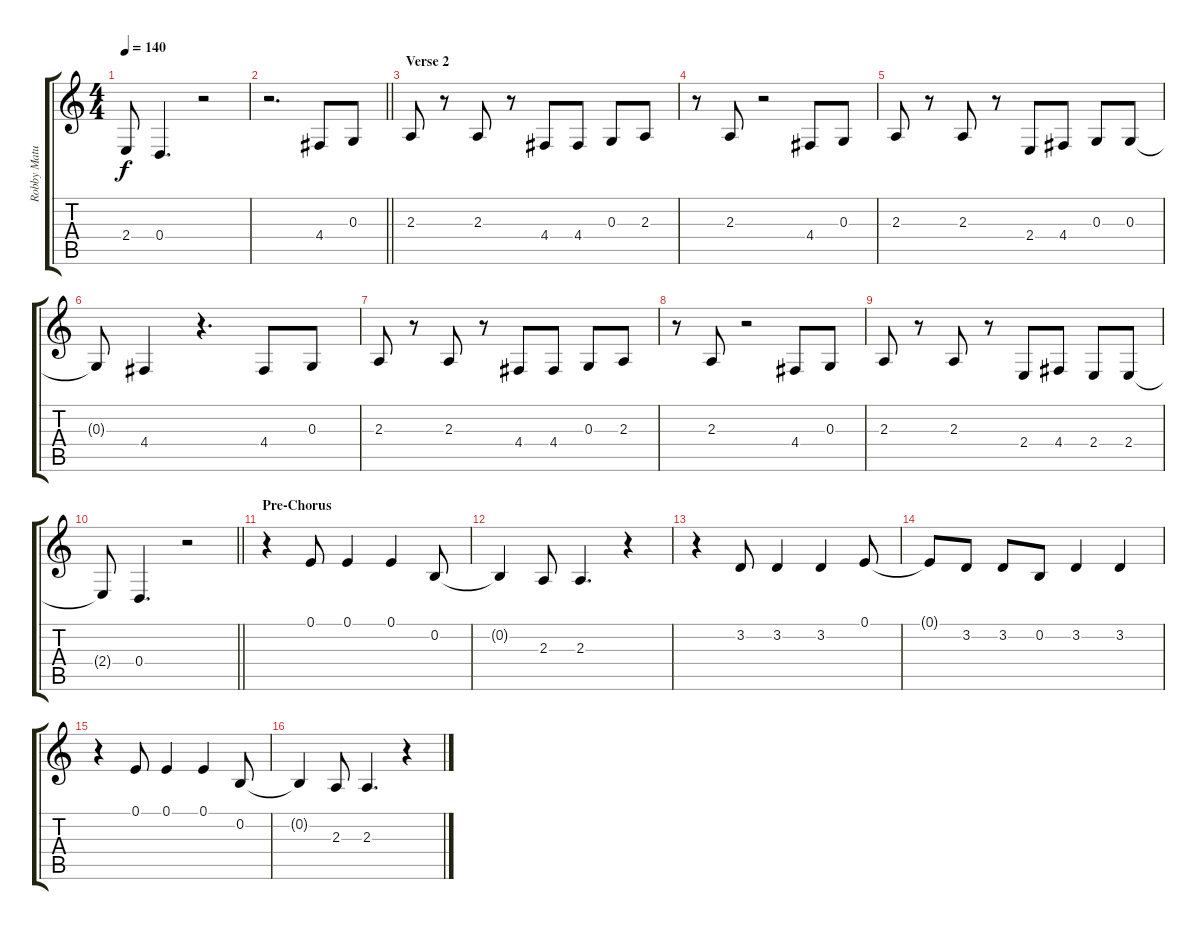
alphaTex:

\track ("Robby Matulandi" "Robby Matu") {instrument lead6voice}
\staff {score tabs}
\tuning (E4 B3 G3 D3 A2 E2) {hide}
\ts (4 4)
\tempo 140
\clef g2
\ks c
2.4{t}.8{dy f} 0.4.4{d} r.2 |
\barLineRight lightlight
r.2{d} 4.4.8 0.3.8 |
\section ("" "Verse 2")
2.3.8 r.8 2.3.8 r.8 4.4.8 4.4.8 0.3.8 2.3.8 |
r.8 2.3.8 r.2 4.4.8 0.3.8 |
2.3.8 r.8 2.3.8 r.8 2.4.8 4.4.8 0.3.8 0.3.8 |
0.3{t}.8 4.4.4 r.4{d} 4.4.8 0.3.8 |
2.3.8 r.8 2.3.8 r.8 4.4.8 4.4.8 0.3.8 2.3.8 |
r.8 2.3.8 r.2 4.4.8 0.3.8 |
2.3.8 r.8 2.3.8 r.8 2.4.8 4.4.8 2.4.8 2.4.8 |
\barLineRight lightlight
2.4{t}.8 0.4.4{d} r.2 |
\section ("" "Pre-Chorus")
r.4 0.1.8 0.1.4 0.1.4 0.2.8 |
0.2{t}.4 2.3.8 2.3.4{d} r.4 |
r.4 3.2.8 3.2.4 3.2.4 0.1.8 |
0.1{t}.8 3.2.8 3.2.8 0.2.8 3.2.4 3.2.4 |
r.4 0.1.8 0.1.4 0.1.4 0.2.8 |
0.2{t}.4 2.3.8 2.3.4{d} r.4
